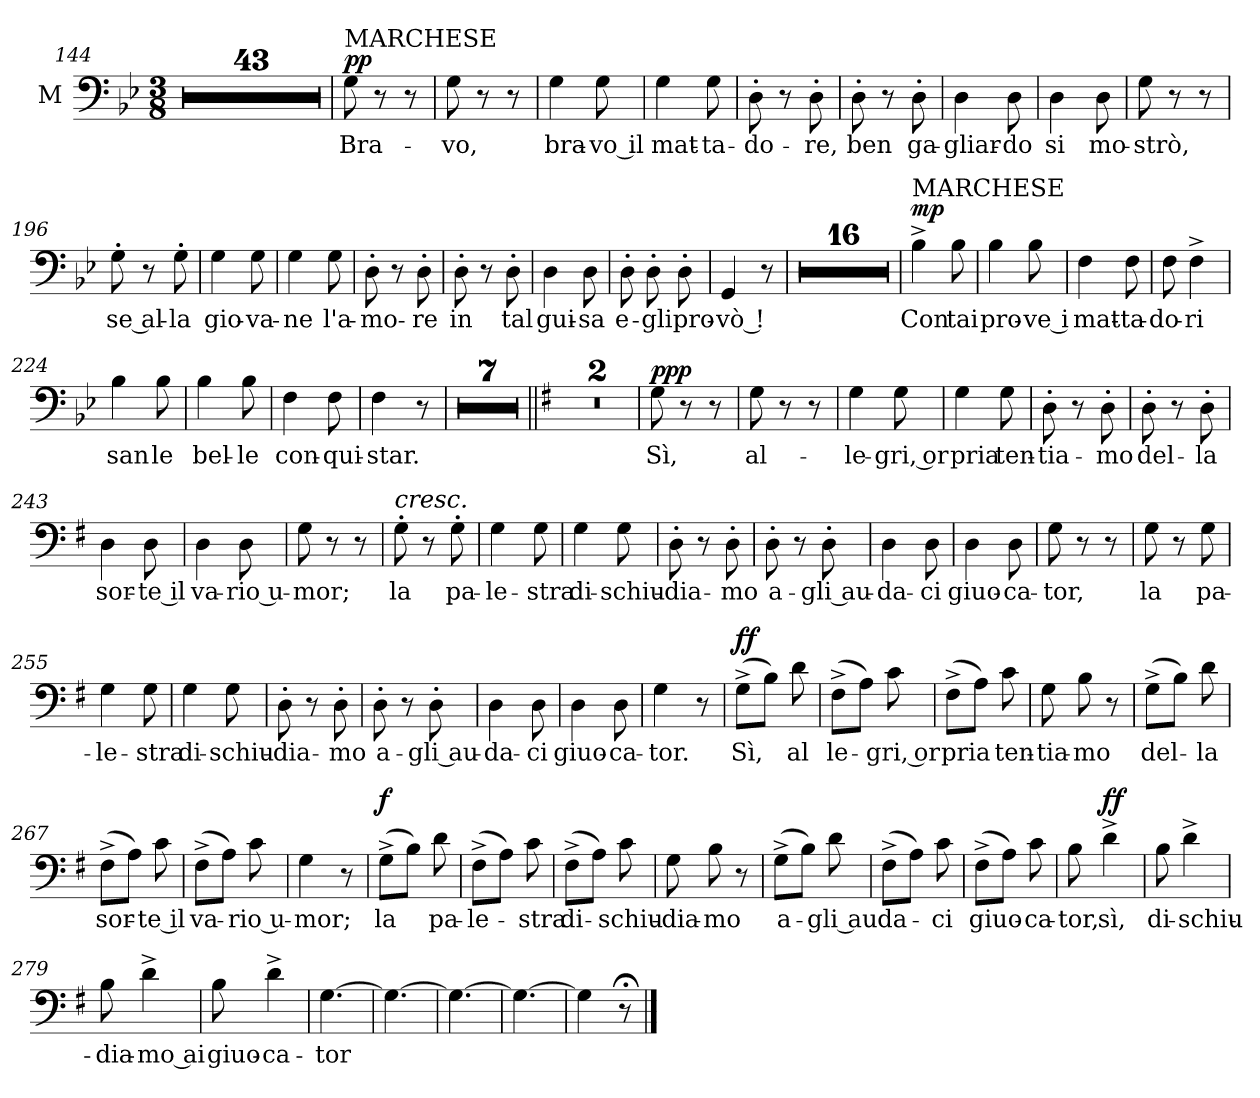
**kern	**text	**dynam
*part1	*part1	*part1
*staff1	*staff1	*staff1
*I"M	*	*
*I'M	*	*
*clefF4	*	*
*k[b-e-]	*	*
*M3/8	*	*
=144	=144	=144
4.r	.	.
=145	=145	=145
4.r	.	.
=146	=146	=146
4.r	.	.
=147	=147	=147
4.r	.	.
=148	=148	=148
4.r	.	.
=149	=149	=149
4.r	.	.
=150	=150	=150
4.r	.	.
=151	=151	=151
4.r	.	.
!!LO:LB:g=z
=152	=152	=152
4.r	.	.
=153	=153	=153
4.r	.	.
=154	=154	=154
4.r	.	.
=155	=155	=155
4.r	.	.
=156	=156	=156
4.r	.	.
=157	=157	=157
4.r	.	.
=158	=158	=158
4.r	.	.
=159	=159	=159
4.r	.	.
=160	=160	=160
4.r	.	.
=161	=161	=161
4.r	.	.
!!LO:LB:g=z
=162	=162	=162
4.r	.	.
=163	=163	=163
4.r	.	.
=164	=164	=164
4.r	.	.
=165	=165	=165
4.r	.	.
=166	=166	=166
4.r	.	.
=167	=167	=167
4.r	.	.
=168	=168	=168
4.r	.	.
!!LO:PB:g=z
=169	=169	=169
4.r	.	.
=170	=170	=170
4.r	.	.
=171	=171	=171
4.r	.	.
=172	=172	=172
4.r	.	.
=173	=173	=173
4.r	.	.
=174	=174	=174
4.r	.	.
=175	=175	=175
4.r	.	.
!!LO:LB:g=z
=176	=176	=176
4.r	.	.
=177	=177	=177
4.r	.	.
=178	=178	=178
4.r	.	.
=179	=179	=179
4.r	.	.
=180	=180	=180
4.r	.	.
=181	=181	=181
4.r	.	.
!!LO:PB:g=z
=182	=182	=182
4.r	.	.
=183	=183	=183
4.r	.	.
=184	=184	=184
4.r	.	.
=185	=185	=185
4.r	.	.
=186	=186	=186
4.r	.	.
!!LO:LB:g=z
=187	=187	=187
!LO:TX:a:t=MARCHESE	!	!
!	!LO:LY:b	!LO:DY:a
8G\	Bra-	pp
8r	.	.
8r	.	.
=188	=188	=188
!	!LO:LY:b	!
8G\	-vo,	.
8r	.	.
8r	.	.
=189	=189	=189
!	!LO:LY:b	!
4G\	bra-	.
!	!LO:LY:b	!
8G\	-vo il	.
=190	=190	=190
!	!LO:LY:b	!
4G\	mat-	.
!	!LO:LY:b	!
8G\	-ta-	.
=191	=191	=191
!	!LO:LY:b	!
8D'\	-do-	.
8r	.	.
!	!LO:LY:b	!
8D'\	-re,	.
=192	=192	=192
!	!LO:LY:b	!
8D'\	ben	.
8r	.	.
!	!LO:LY:b	!
8D'\	ga-	.
=193	=193	=193
!	!LO:LY:b	!
4D\	-gliar-	.
!	!LO:LY:b	!
8D\	-do	.
=194	=194	=194
!	!LO:LY:b	!
4D\	si	.
!	!LO:LY:b	!
8D\	mo-	.
=195	=195	=195
!	!LO:LY:b	!
8G\	-strò,	.
8r	.	.
8r	.	.
=196	=196	=196
!	!LO:LY:b	!
8G'\	se al-	.
8r	.	.
!	!LO:LY:b	!
8G'\	-la	.
!!LO:PB:g=z
=197	=197	=197
!	!LO:LY:b	!
4G\	gio-	.
!	!LO:LY:b	!
8G\	-va-	.
=198	=198	=198
!	!LO:LY:b	!
4G\	-ne	.
!	!LO:LY:b	!
8G\	l'a-	.
=199	=199	=199
!	!LO:LY:b	!
8D'\	-mo-	.
8r	.	.
!	!LO:LY:b	!
8D'\	-re	.
=200	=200	=200
!	!LO:LY:b	!
8D'\	in	.
8r	.	.
!	!LO:LY:b	!
8D'\	tal	.
=201	=201	=201
!	!LO:LY:b	!
4D\	gui-	.
!	!LO:LY:b	!
8D\	-sa	.
=202	=202	=202
!	!LO:LY:b	!
8D'\	e-	.
!	!LO:LY:b	!
8D'\	-gli	.
!	!LO:LY:b	!
8D'\	pro-	.
=203	=203	=203
!	!LO:LY:b	!
4GG/	-vò !	.
8r	.	.
!!LO:LB:g=z
=204	=204	=204
4.r	.	.
=205	=205	=205
4.r	.	.
=206	=206	=206
4.r	.	.
=207	=207	=207
4.r	.	.
=208	=208	=208
4.r	.	.
=209	=209	=209
4.r	.	.
=210	=210	=210
4.r	.	.
=211	=211	=211
4.r	.	.
!!LO:PB:g=z
=212	=212	=212
4.r	.	.
=213	=213	=213
4.r	.	.
=214	=214	=214
4.r	.	.
=215	=215	=215
4.r	.	.
=216	=216	=216
4.r	.	.
=217	=217	=217
4.r	.	.
=218	=218	=218
4.r	.	.
=219	=219	=219
4.r	.	.
!!LO:LB:g=z
=220	=220	=220
!LO:TX:a:t=MARCHESE	!	!
!	!LO:LY:b	!LO:DY:a
4B-^\	Con	mp
!	!LO:LY:b	!
8B-\	tai	.
=221	=221	=221
!	!LO:LY:b	!
4B-\	pro-	.
!	!LO:LY:b	!
8B-\	-ve i	.
=222	=222	=222
!	!LO:LY:b	!
4F\	mat-	.
!	!LO:LY:b	!
8F\	-ta-	.
=223	=223	=223
!	!LO:LY:b	!
8F\	-do-	.
!	!LO:LY:b	!
4F^\	-ri	.
=224	=224	=224
!	!LO:LY:b	!
4B-\	san	.
!	!LO:LY:b	!
8B-\	le	.
=225	=225	=225
!	!LO:LY:b	!
4B-\	bel-	.
!	!LO:LY:b	!
8B-\	-le	.
=226	=226	=226
!	!LO:LY:b	!
4F\	con-	.
!	!LO:LY:b	!
8F\	-qui-	.
=227	=227	=227
!	!LO:LY:b	!
4F\	-star.	.
8r	.	.
!!LO:PB:g=z
=228	=228	=228
4.r	.	.
=229	=229	=229
4.r	.	.
=230	=230	=230
4.r	.	.
=231	=231	=231
4.r	.	.
=232	=232	=232
4.r	.	.
=233	=233	=233
4.r	.	.
=234	=234	=234
4.r	.	.
=235||	=235||	=235||
*k[f#]	*	*
4.r	.	.
!!LO:LB:g=z
=236	=236	=236
4.r	.	.
=237	=237	=237
!	!LO:LY:b	!LO:DY:a
8G\	Sì,	ppp
8r	.	.
8r	.	.
=238	=238	=238
!	!LO:LY:b	!
8G\	al-	.
8r	.	.
8r	.	.
=239	=239	=239
!	!LO:LY:b	!
4G\	-le-	.
!	!LO:LY:b	!
8G\	-gri, or	.
=240	=240	=240
!	!LO:LY:b	!
4G\	pria	.
!	!LO:LY:b	!
8G\	ten-	.
=241	=241	=241
!	!LO:LY:b	!
8D'\	-tia-	.
8r	.	.
!	!LO:LY:b	!
8D'\	-mo	.
=242	=242	=242
!	!LO:LY:b	!
8D'\	del-	.
8r	.	.
!	!LO:LY:b	!
8D'\	-la	.
=243	=243	=243
!	!LO:LY:b	!
4D\	sor-	.
!	!LO:LY:b	!
8D\	-te il	.
=244	=244	=244
!	!LO:LY:b	!
4D\	va-	.
!	!LO:LY:b	!
8D\	-rio u-	.
=245	=245	=245
!	!LO:LY:b	!
8G\	-mor;	.
8r	.	.
8r	.	.
!!LO:PB:g=z
=246	=246	=246
!LO:TX:a:i:t=cresc.	!	!
!	!LO:LY:b	!
8G'\	la	.
8r	.	.
!	!LO:LY:b	!
8G'\	pa-	.
=247	=247	=247
!	!LO:LY:b	!
4G\	-le-	.
!	!LO:LY:b	!
8G\	-stra	.
=248	=248	=248
!	!LO:LY:b	!
4G\	di-	.
!	!LO:LY:b	!
8G\	-schiu-	.
=249	=249	=249
!	!LO:LY:b	!
8D'\	-dia-	.
8r	.	.
!	!LO:LY:b	!
8D'\	-mo	.
=250	=250	=250
!	!LO:LY:b	!
8D'\	a-	.
8r	.	.
!	!LO:LY:b	!
8D'\	-gli au-	.
=251	=251	=251
!	!LO:LY:b	!
4D\	-da-	.
!	!LO:LY:b	!
8D\	-ci	.
=252	=252	=252
!	!LO:LY:b	!
4D\	giuo-	.
!	!LO:LY:b	!
8D\	-ca-	.
=253	=253	=253
!	!LO:LY:b	!
8G\	-tor,	.
8r	.	.
8r	.	.
=254	=254	=254
!	!LO:LY:b	!
8G\	la	.
8r	.	.
!	!LO:LY:b	!
8G\	pa-	.
!!LO:PB:g=z
=255	=255	=255
!	!LO:LY:b	!
4G\	-le-	.
!	!LO:LY:b	!
8G\	-stra	.
=256	=256	=256
!	!LO:LY:b	!
4G\	di-	.
!	!LO:LY:b	!
8G\	-schiu-	.
=257	=257	=257
!	!LO:LY:b	!
8D'\	-dia-	.
8r	.	.
!	!LO:LY:b	!
8D'\	-mo	.
=258	=258	=258
!	!LO:LY:b	!
8D'\	a-	.
8r	.	.
!	!LO:LY:b	!
8D'\	-gli au-	.
=259	=259	=259
!	!LO:LY:b	!
4D\	-da-	.
!	!LO:LY:b	!
8D\	-ci	.
=260	=260	=260
!	!LO:LY:b	!
4D\	giuo-	.
!	!LO:LY:b	!
8D\	-ca-	.
=261	=261	=261
!	!LO:LY:b	!
4G\	-tor.	.
8r	.	.
=262	=262	=262
!	!LO:LY:b	!LO:DY:a
(>8G^\L	Sì,	ff
8B\J)	.	.
!	!LO:LY:b	!
8d\	al	.
=263	=263	=263
!	!LO:LY:b	!
(>8F#^\L	-le-	.
8A\J)	.	.
!	!LO:LY:b	!
8c\	-gri, or	.
!!LO:PB:g=z
=264	=264	=264
!	!LO:LY:b	!
(>8F#^\L	pria	.
8A\J)	.	.
!	!LO:LY:b	!
8c\	ten-	.
=265	=265	=265
!	!LO:LY:b	!
8G\	-tia-	.
!	!LO:LY:b	!
8B\	-mo	.
8r	.	.
=266	=266	=266
!	!LO:LY:b	!
(>8G^\L	del-	.
8B\J)	.	.
!	!LO:LY:b	!
8d\	-la	.
=267	=267	=267
!	!LO:LY:b	!
(>8F#^\L	sor-	.
8A\J)	.	.
!	!LO:LY:b	!
8c\	-te il	.
=268	=268	=268
!	!LO:LY:b	!
(>8F#^\L	va-	.
8A\J)	.	.
!	!LO:LY:b	!
8c\	-rio u-	.
=269	=269	=269
!	!LO:LY:b	!
4G\	-mor;	.
8r	.	.
=270	=270	=270
!	!LO:LY:b	!LO:DY:a
(>8G^\L	la	f
8B\J)	.	.
!	!LO:LY:b	!
8d\	pa-	.
!!LO:PB:g=z
=271	=271	=271
!	!LO:LY:b	!
(>8F#^\L	-le-	.
8A\J)	.	.
!	!LO:LY:b	!
8c\	-stra	.
=272	=272	=272
!	!LO:LY:b	!
(>8F#^\L	di-	.
8A\J)	.	.
!	!LO:LY:b	!
8c\	-schiu-	.
=273	=273	=273
!	!LO:LY:b	!
8G\	-dia-	.
!	!LO:LY:b	!
8B\	-mo	.
8r	.	.
=274	=274	=274
!	!LO:LY:b	!
(>8G^\L	a-	.
8B\J)	.	.
!	!LO:LY:b	!
8d\	-gli au	.
=275	=275	=275
!	!LO:LY:b	!
(>8F#^\L	da-	.
8A\J)	.	.
!	!LO:LY:b	!
8c\	-ci	.
=276	=276	=276
!	!LO:LY:b	!
(>8F#^\L	giuo-	.
8A\J)	.	.
!	!LO:LY:b	!
8c\	-ca-	.
=277	=277	=277
!	!LO:LY:b	!
8B\	tor,	.
!	!LO:LY:b	!LO:DY:a
4d^\	sì,	ff
!!LO:PB:g=z
=278	=278	=278
!	!LO:LY:b	!
8B\	di-	.
!	!LO:LY:b	!
4d^\	-schiu-	.
=279	=279	=279
!	!LO:LY:b	!
8B\	-dia-	.
!	!LO:LY:b	!
4d^\	-mo ai	.
=280	=280	=280
!	!LO:LY:b	!
8B\	giuo-	.
!	!LO:LY:b	!
4d^\	-ca-	.
=281	=281	=281
!	!LO:LY:b	!
[4.G\	-tor	.
=282	=282	=282
4.G\_	.	.
=283	=283	=283
4.G\_	.	.
=284	=284	=284
4.G\_	.	.
=285	=285	=285
4G\]	.	.
8r;<	.	.
==	==	==
*-	*-	*-
